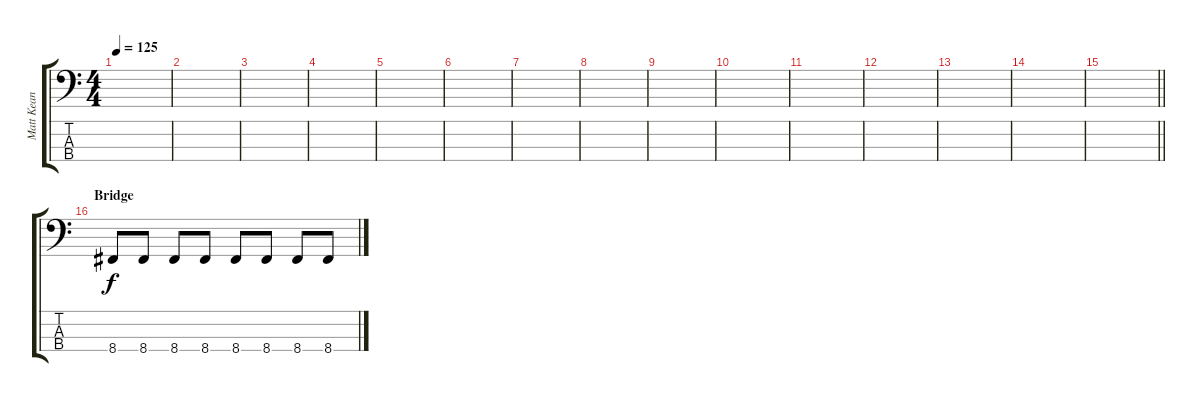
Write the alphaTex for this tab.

\track ("Matt Kean" "Matt Kean") {instrument electricbasspick}
\staff {score tabs}
\tuning (Eb2 Bb1 F1 Bb0) {hide}
\ts (4 4)
\tempo 125
\clef f4
\ks c
|
|
|
|
|
|
|
|
|
|
|
|
|
|
\barLineRight lightlight
|
\section ("" "Bridge")
8.4.8 8.4.8 8.4.8 8.4.8 8.4.8 8.4.8 8.4.8 8.4.8
